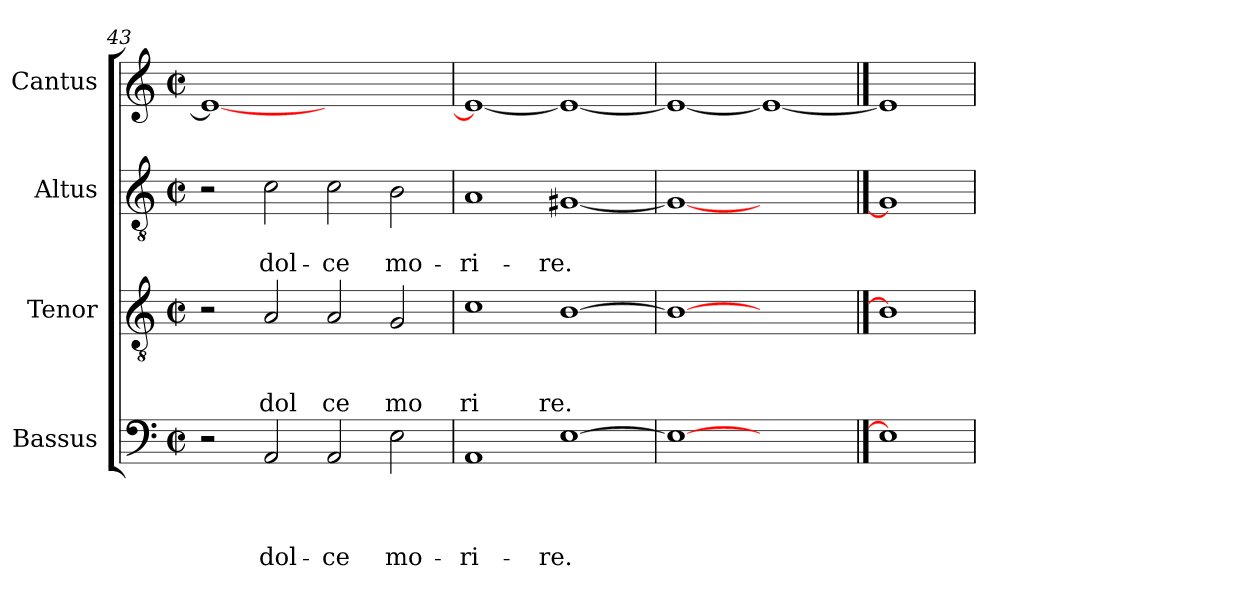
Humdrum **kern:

**kern	**text	**text	**text	**text	**kern	**text	**text	**text	**kern	**text	**text	**kern
*part4	*part4	*part4	*part4	*part4	*part3	*part3	*part3	*part3	*part2	*part2	*part2	*part1
*staff4	*staff4	*staff4	*staff4	*staff4	*staff3	*staff3	*staff3	*staff3	*staff2	*staff2	*staff2	*staff1
*I"Bassus	*	*	*	*	*I"Tenor	*	*	*	*I"Altus	*	*	*I"Cantus
*clefF4	*	*	*	*	*clefGv2	*	*	*	*clefGv2	*	*	*clefG2
*k[]	*	*	*	*	*k[]	*	*	*	*k[]	*	*	*k[]
*C:	*	*	*	*	*C:	*	*	*	*C:	*	*	*C:
*M2/2	*	*	*	*	*M2/2	*	*	*	*M2/2	*	*	*M2/2
*met(c|)	*	*	*	*	*met(c|)	*	*	*	*met(c|)	*	*	*met(c|)
=43	=43	=43	=43	=43	=43	=43	=43	=43	=43	=43	=43	=43
2r	.	.	.	.	2r	.	.	.	2r	.	.	1e_
!	!	!	!	!LO:LY:b	!	!	!	!LO:LY:b	!	!	!LO:LY:b	!
2AA/	.	.	.	dol-	2A/	.	.	dol	2c\	.	dol-	.
!	!	!	!	!LO:LY:b	!	!	!	!LO:LY:b	!	!	!LO:LY:b	!
2AA/	.	.	.	-ce	2A/	.	.	ce	2c\	.	-ce	1ryy
!	!	!	!	!LO:LY:b	!	!	!	!LO:LY:b	!	!	!LO:LY:b	!
2E\	.	.	.	mo-	2G/	.	.	mo	2B\	.	mo-	.
=44	=44	=44	=44	=44	=44	=44	=44	=44	=44	=44	=44	=44
!	!	!	!	!LO:LY:b	!	!	!	!LO:LY:b	!	!	!LO:LY:b	!
1AA	.	.	.	-ri-	1c	.	.	ri	1A	.	-ri-	1e_
!	!	!	!	!LO:LY:b	!	!	!	!LO:LY:b	!	!	!LO:LY:b	!
[>1E	.	.	.	-re.	[>1B	.	.	re.	[<1G#X	.	-re.	1e_
=45	=45	=45	=45	=45	=45	=45	=45	=45	=45	=45	=45	=45
1E_	.	.	.	.	1B_	.	.	.	1G#_	.	.	1e_
1ryy	.	.	.	.	1ryy	.	.	.	1ryy	.	.	1e_
==46	==46	==46	==46	==46	==46	==46	==46	==46	==46	==46	==46	==46
1E]	.	.	.	.	1B]	.	.	.	1G#]	.	.	1e]
=	=	=	=	=	=	=	=	=	=	=	=	=
*-	*-	*-	*-	*-	*-	*-	*-	*-	*-	*-	*-	*-
